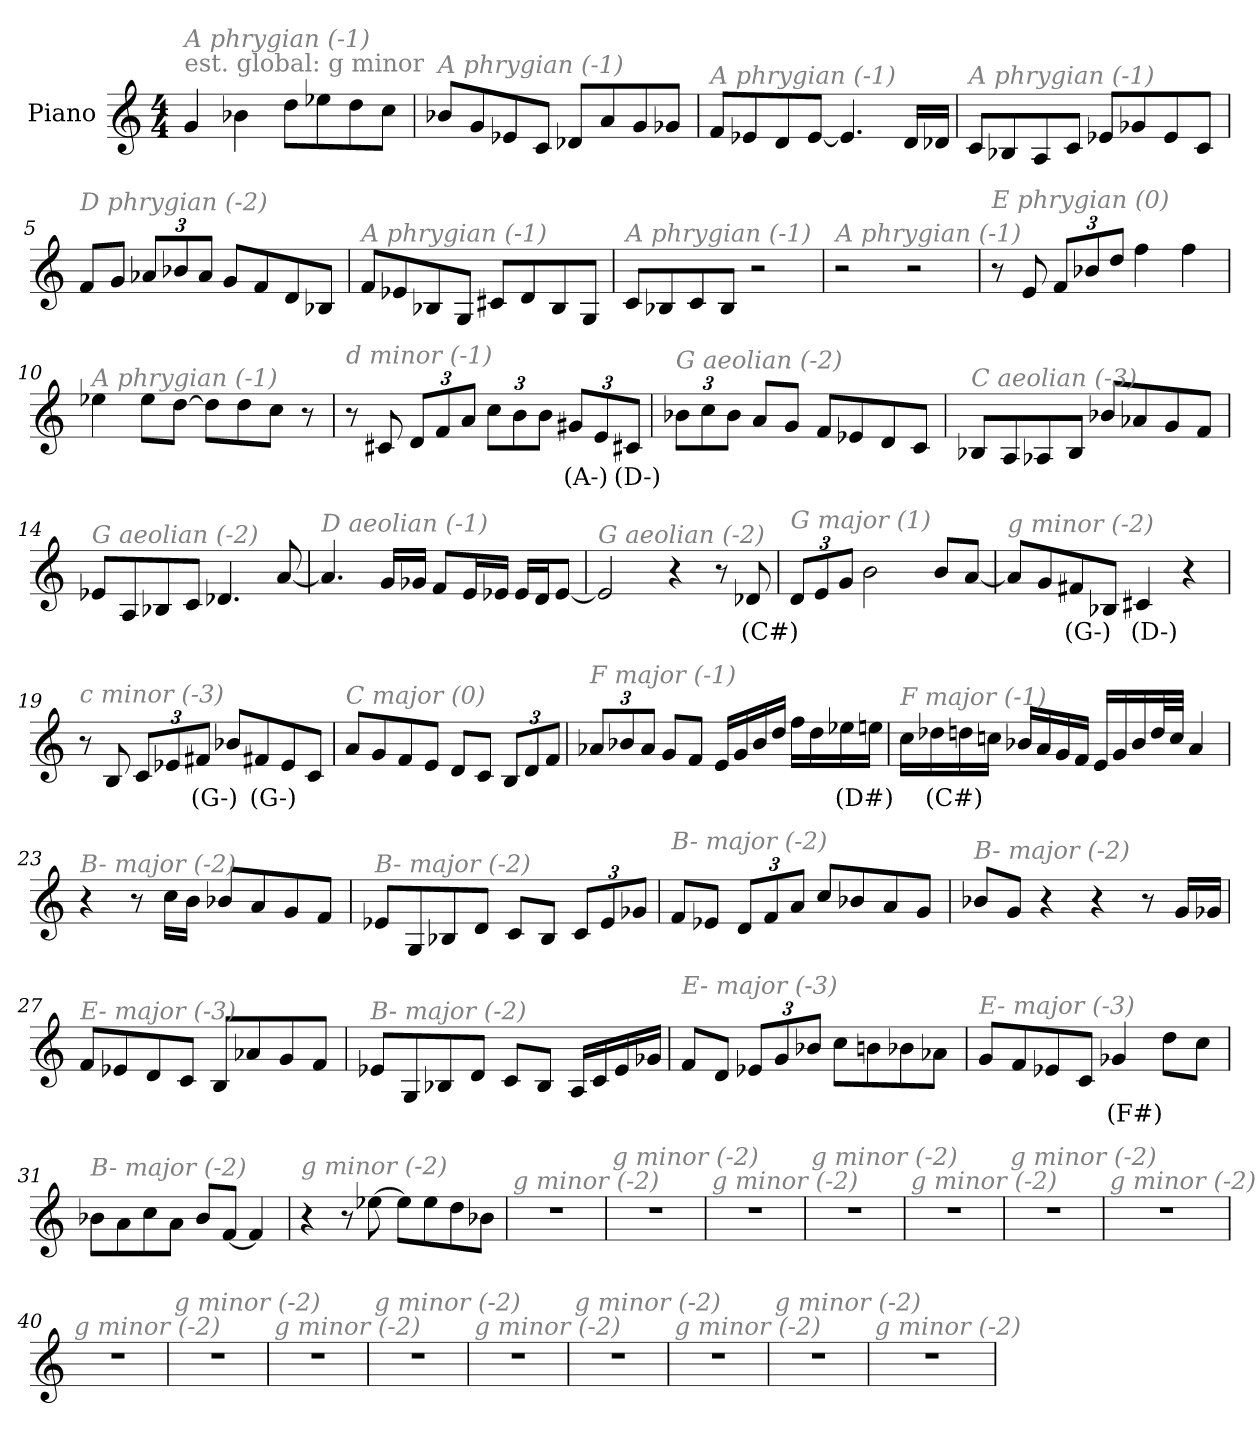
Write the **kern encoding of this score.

**kern	**text
*part1	*part1
*staff1	*staff1
*I"Piano	*
*I'Pno	*
*clefG2	*
*k[]	*
*M4/4	*
*MM276	*
=1	=1
!LO:TX:a:color=#808080:t=est. global&colon; g minor	!
!LO:TX:i:color=#808080:t=A phrygian (-1)	!
4g/	.
4b-X\	.
8dd\L	.
8ee-X\	.
8dd\	.
8cc\J	.
=2	=2
!LO:TX:i:color=#808080:t=A phrygian (-1)	!
8b-X/L	.
8g/	.
8e-X/	.
8c/J	.
8d-X/L	.
8a/	.
8g/	.
8g-X/J	.
=3	=3
!LO:TX:i:color=#808080:t=A phrygian (-1)	!
8f/L	.
8e-X/	.
8d/	.
[8e-/J	.
4.e-/]	.
16d/LL	.
16d-X/JJ	.
=4	=4
!LO:TX:i:color=#808080:t=A phrygian (-1)	!
8c/L	.
8B-X/	.
8A/	.
8c/J	.
8e-X/L	.
8g-X/	.
8e-/	.
8c/J	.
!!LO:LB:g=z
=5	=5
!LO:TX:i:color=#808080:t=D phrygian (-2)	!
8f/L	.
8g/J	.
*Xbrackettup	*
12a-X/L	.
12b-X/	.
12a-/J	.
8g/L	.
8f/	.
8d/	.
8B-X/J	.
=6	=6
!LO:TX:i:color=#808080:t=A phrygian (-1)	!
8f/L	.
8e-X/	.
8B-X/	.
8G/J	.
8c#X/L	.
8d/	.
8B-/	.
8G/J	.
=7	=7
!LO:TX:i:color=#808080:t=A phrygian (-1)	!
8c/L	.
8B-X/	.
8c/	.
8B-/J	.
2r	.
=8	=8
!LO:TX:i:color=#808080:t=A phrygian (-1)	!
2r	.
2r	.
=9	=9
!LO:TX:i:color=#808080:t=E phrygian (0)	!
8r	.
8e/	.
12f/L	.
12b-X/	.
12dd/J	.
4ff\	.
4ff\	.
!!LO:LB:g=z
=10	=10
!LO:TX:i:color=#808080:t=A phrygian (-1)	!
4ee-X\	.
8ee-\L	.
[8dd\J	.
8dd\L]	.
8dd\	.
8cc\J	.
8r	.
=11	=11
!LO:TX:i:color=#808080:t=d minor (-1)	!
8r	.
8c#X/	.
12d/L	.
12f/	.
12a/J	.
12cc\L	.
12b\	.
12b\J	.
12g#Xi/L	(A-)
12e/	.
12c#Xi/J	(D-)
=12	=12
!LO:TX:i:color=#808080:t=G aeolian (-2)	!
12b-X\L	.
12cc\	.
12b-\J	.
8a/L	.
8g/J	.
8f/L	.
8e-X/	.
8d/	.
8c/J	.
=13	=13
!LO:TX:i:color=#808080:t=C aeolian (-3)	!
8B-X/L	.
8A/	.
8A-X/	.
8B-/J	.
8b-X/L	.
8a-X/	.
8g/	.
8f/J	.
!!LO:LB:g=z
=14	=14
!LO:TX:i:color=#808080:t=G aeolian (-2)	!
8e-X/L	.
8A/	.
8B-X/	.
8c/J	.
4.d-X/	.
[8a/	.
=15	=15
!LO:TX:i:color=#808080:t=D aeolian (-1)	!
4.a/]	.
16g/LL	.
16g-X/JJ	.
8f/L	.
16e/L	.
16e-X/JJ	.
16e-/LL	.
16d/J	.
[8e-/J	.
=16	=16
!LO:TX:i:color=#808080:t=G aeolian (-2)	!
2e-/]	.
4r	.
8r	.
8d-Xi/	(C#)
=17	=17
!LO:TX:i:color=#808080:t=G major (1)	!
12d/L	.
12e/	.
12g/J	.
2b\	.
8b/L	.
[8a/J	.
!!LO:LB:g=z
=18	=18
!LO:TX:i:color=#808080:t=g minor (-2)	!
8a/L]	.
8g/	.
8f#Xi/	(G-)
8B-X/J	.
4c#Xi/	(D-)
4r	.
=19	=19
!LO:TX:i:color=#808080:t=c minor (-3)	!
8r	.
8B/	.
12c/L	.
12e-X/	.
12f#Xi/J	(G-)
8b-X/L	.
8f#Xi/	(G-)
8e-/	.
8c/J	.
=20	=20
!LO:TX:i:color=#808080:t=C major (0)	!
8a/L	.
8g/	.
8f/	.
8e/J	.
8d/L	.
8c/J	.
12B/L	.
12d/	.
12f/J	.
!!LO:LB:g=z
=21	=21
!LO:TX:i:color=#808080:t=F major (-1)	!
12a-X/L	.
12b-X/	.
12a-/J	.
8g/L	.
8f/J	.
16e/LL	.
16g/	.
16b-/	.
16dd/JJ	.
16ff\LL	.
16dd\	.
16ee-Xi\	(D#)
16ee\JJ	.
=22	=22
!LO:TX:i:color=#808080:t=F major (-1)	!
16cc\LL	.
16dd-Xi\	(C#)
16dd\	.
16ccn\JJ	.
16b-X/LL	.
16a/	.
16g/	.
16f/JJ	.
16e/LL	.
16g/	.
16b-/	.
32dd/L	.
32cc/JJJ	.
4a/	.
=23	=23
!LO:TX:i:color=#808080:t=B- major (-2)	!
4r	.
8r	.
16cc\LL	.
16b\JJ	.
8b-X/L	.
8a/	.
8g/	.
8f/J	.
!!LO:LB:g=z
=24	=24
!LO:TX:i:color=#808080:t=B- major (-2)	!
8e-X/L	.
8G/	.
8B-X/	.
8d/J	.
8c/L	.
8B-/J	.
12c/L	.
12e-/	.
12g-X/J	.
=25	=25
!LO:TX:i:color=#808080:t=B- major (-2)	!
8f/L	.
8e-X/J	.
12d/L	.
12f/	.
12a/J	.
8cc/L	.
8b-X/	.
8a/	.
8g/J	.
=26	=26
!LO:TX:i:color=#808080:t=B- major (-2)	!
8b-X/L	.
8g/J	.
4r	.
4r	.
8r	.
16g/LL	.
16g-X/JJ	.
=27	=27
!LO:TX:i:color=#808080:t=E- major (-3)	!
8f/L	.
8e-X/	.
8d/	.
8c/J	.
8B/L	.
8a-X/	.
8g/	.
8f/J	.
!!LO:LB:g=z
=28	=28
!LO:TX:i:color=#808080:t=B- major (-2)	!
8e-X/L	.
8G/	.
8B-X/	.
8d/J	.
8c/L	.
8B-/J	.
16A/LL	.
16c/	.
16e-/	.
16g-X/JJ	.
=29	=29
!LO:TX:i:color=#808080:t=E- major (-3)	!
8f/L	.
8d/J	.
12e-X/L	.
12g/	.
12b-X/J	.
8cc\L	.
8bn\	.
8b-X\	.
8a-X\J	.
=30	=30
!LO:TX:i:color=#808080:t=E- major (-3)	!
8g/L	.
8f/	.
8e-X/	.
8c/J	.
4g-Xi/	(F#)
8dd\L	.
8cc\J	.
=31	=31
!LO:TX:i:color=#808080:t=B- major (-2)	!
8b-X\L	.
8a\	.
8cc\	.
8a\J	.
8b-/L	.
[8f/J	.
4f/]	.
!!LO:LB:g=z
=32	=32
!LO:TX:i:color=#808080:t=g minor (-2)	!
4r	.
8r	.
[8ee-X\	.
8ee-\L]	.
8ee-\	.
8dd\	.
8b-X\J	.
=33	=33
!LO:TX:i:color=#808080:t=g minor (-2)	!
1r	.
=34	=34
!LO:TX:i:color=#808080:t=g minor (-2)	!
1r	.
=35	=35
!LO:TX:i:color=#808080:t=g minor (-2)	!
1r	.
=36	=36
!LO:TX:i:color=#808080:t=g minor (-2)	!
1r	.
=37	=37
!LO:TX:i:color=#808080:t=g minor (-2)	!
1r	.
=38	=38
!LO:TX:i:color=#808080:t=g minor (-2)	!
1r	.
=39	=39
!LO:TX:i:color=#808080:t=g minor (-2)	!
1r	.
=40	=40
!LO:TX:i:color=#808080:t=g minor (-2)	!
1r	.
!!LO:LB:g=z
=41	=41
!LO:TX:i:color=#808080:t=g minor (-2)	!
1r	.
=42	=42
!LO:TX:i:color=#808080:t=g minor (-2)	!
1r	.
=43	=43
!LO:TX:i:color=#808080:t=g minor (-2)	!
1r	.
=44	=44
!LO:TX:i:color=#808080:t=g minor (-2)	!
1r	.
=45	=45
!LO:TX:i:color=#808080:t=g minor (-2)	!
1r	.
=46	=46
!LO:TX:i:color=#808080:t=g minor (-2)	!
1r	.
=47	=47
!LO:TX:i:color=#808080:t=g minor (-2)	!
1r	.
=48	=48
!LO:TX:i:color=#808080:t=g minor (-2)	!
1r	.
=	=
*-	*-
